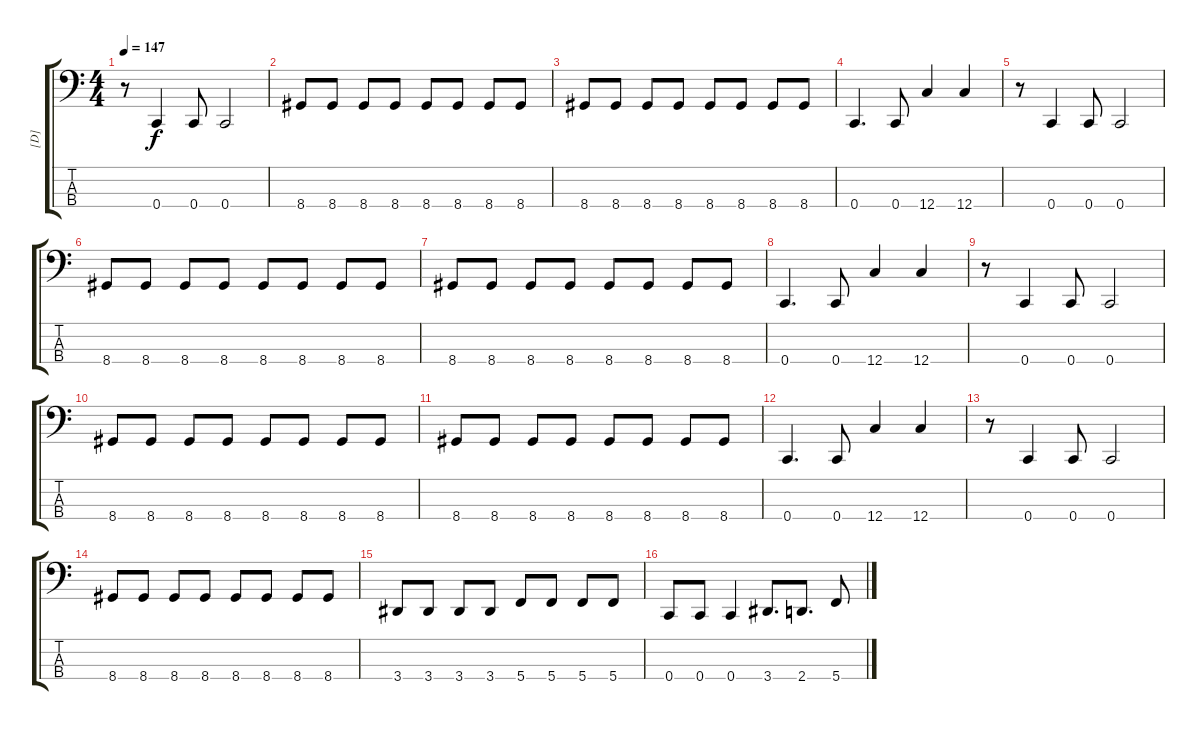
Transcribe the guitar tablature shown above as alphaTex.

\track ("[D]" "[D]") {instrument electricbassfinger}
\staff {score tabs}
\tuning (F2 C2 G1 C1) {hide}
\ts (4 4)
\tempo 147
\clef f4
\ks c
r.8{dy f} 0.4.4 0.4.8 0.4.2 |
8.4.8 8.4.8 8.4.8 8.4.8 8.4.8 8.4.8 8.4.8 8.4.8 |
8.4.8 8.4.8 8.4.8 8.4.8 8.4.8 8.4.8 8.4.8 8.4.8 |
0.4.4{d} 0.4.8 12.4.4 12.4.4 |
r.8 0.4.4 0.4.8 0.4.2 |
8.4.8 8.4.8 8.4.8 8.4.8 8.4.8 8.4.8 8.4.8 8.4.8 |
8.4.8 8.4.8 8.4.8 8.4.8 8.4.8 8.4.8 8.4.8 8.4.8 |
0.4.4{d} 0.4.8 12.4.4 12.4.4 |
r.8 0.4.4 0.4.8 0.4.2 |
8.4.8 8.4.8 8.4.8 8.4.8 8.4.8 8.4.8 8.4.8 8.4.8 |
8.4.8 8.4.8 8.4.8 8.4.8 8.4.8 8.4.8 8.4.8 8.4.8 |
0.4.4{d} 0.4.8 12.4.4 12.4.4 |
r.8 0.4.4 0.4.8 0.4.2 |
8.4.8 8.4.8 8.4.8 8.4.8 8.4.8 8.4.8 8.4.8 8.4.8 |
3.4.8 3.4.8 3.4.8 3.4.8 5.4.8 5.4.8 5.4.8 5.4.8 |
0.4.8 0.4.8 0.4.4 3.4.8{d} 2.4.8{d} 5.4.8
